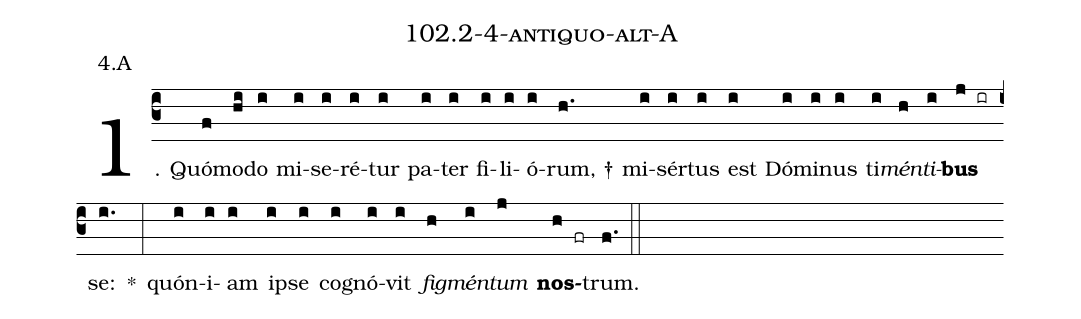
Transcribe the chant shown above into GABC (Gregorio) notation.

name: 102.2-4-antiquo-alt-A;
annotation: 4.A;
%%
(c3)1. Quó(f)mo(hi)do(i) mi(i)se(i)ré(i)tur(i) pa(i)ter(i) fi(i)li(i)ó(i)rum, †(h.) mi(i)sér(i)tus(i) est(i) Dó(i)mi(i)nus(i) ti(i)<i>mén</i>(h)<i>ti</i>(i)<b>bus</b>(j ir) se:(i.) *(:) quón(i)i(i)am(i) ip(i)se(i) co(i)gnó(i)vit(i) <i>fig</i>(h)<i>mén</i>(i)<i>tum</i>(j) <b>nos</b>(h fr)trum.(f.) (::)
